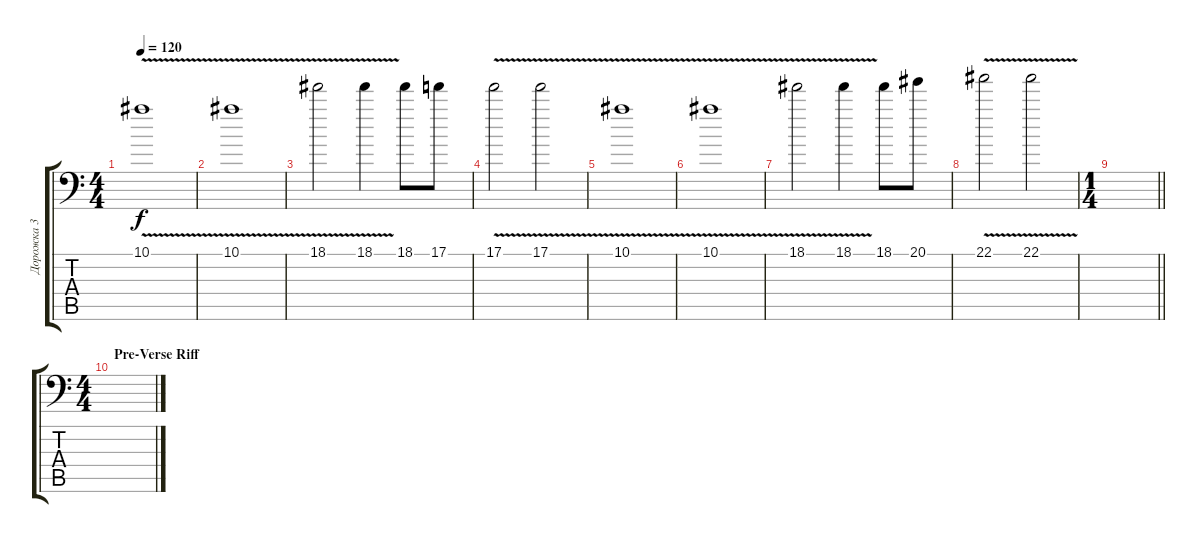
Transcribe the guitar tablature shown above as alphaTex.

\track ("Дорожка 3" "Дорожка 3") {instrument distortionguitar}
\staff {score tabs}
\tuning (C4 G3 Eb3 Bb2 F2 Bb1) {hide}
\ts (4 4)
\tempo 120
\clef f4
\ks c
10.1{v}.1{dy f} |
10.1{v}.1 |
18.1{v}.2 18.1{v}.4 18.1.8 17.1.8 |
17.1{v}.2 17.1{v}.2 |
10.1{v}.1 |
10.1{v}.1 |
18.1{v}.2 18.1{v}.4 18.1.8 20.1.8 |
22.1{v}.2 22.1{v}.2 |
\ts (1 4)
\barLineRight lightlight
|
\ts (4 4)
\section ("" "Pre-Verse Riff")
